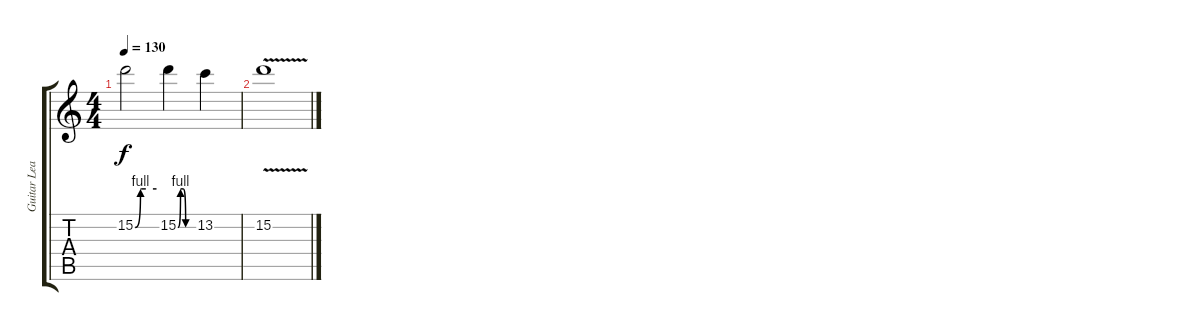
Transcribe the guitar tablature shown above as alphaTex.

\track ("Guitar Lead" "Guitar Lea") {instrument distortionguitar}
\staff {score tabs}
\tuning (E4 B3 G3 D3 A2 E2) {hide}
\ts (4 4)
\tempo 130
\clef g2
\ks c
15.2{be (custom 0 0 15 4 17 4 30 4 60 4)}.2{dy f} 15.2{be (custom 0 0 10 4 20 4 30 0 60 0)}.4 13.2.4 |
15.2{v}.1
